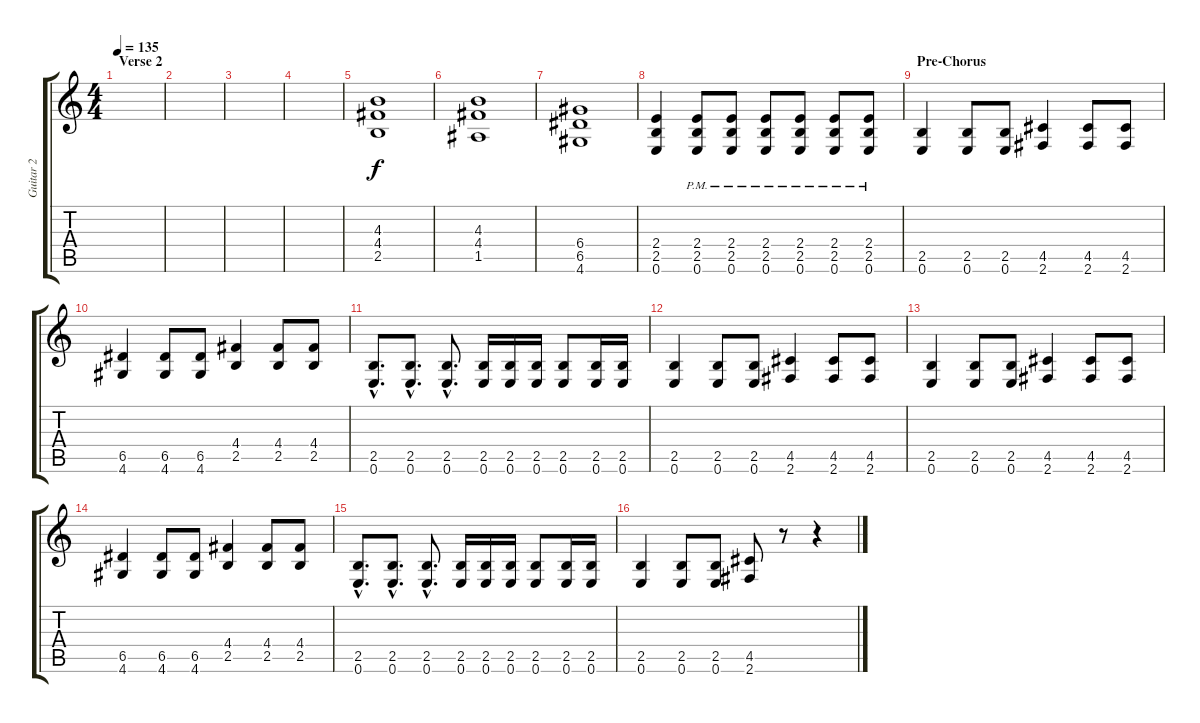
\track ("Guitar 2" "Guitar 2") {instrument distortionguitar}
\staff {score tabs}
\tuning (E4 B3 G3 D3 A2 E2) {hide}
\ts (4 4)
\section ("" "Verse 2")
\tempo 135
\clef g2
\ks c
|
|
|
|
(4.3 4.4 2.5).1 |
(4.3 4.4 1.5).1 |
(6.4 6.5 4.6).1 |
(2.4 2.5 0.6).4 (2.4{pm} 2.5{pm} 0.6{pm}).8 (2.4{pm} 2.5{pm} 0.6{pm}).8 (2.4{pm} 2.5{pm} 0.6{pm}).8 (2.4{pm} 2.5{pm} 0.6{pm}).8 (2.4{pm} 2.5{pm} 0.6{pm}).8 (2.4{pm} 2.5{pm} 0.6{pm}).8 |
\section ("" "Pre-Chorus")
(2.5 0.6).4 (2.5 0.6).8 (2.5 0.6).8 (4.5 2.6).4 (4.5 2.6).8 (4.5 2.6).8 |
(6.5 4.6).4 (6.5 4.6).8 (6.5 4.6).8 (4.4 2.5).4 (4.4 2.5).8 (4.4 2.5).8 |
(2.5{hac} 0.6{hac}).8{d} (2.5{hac} 0.6{hac}).8{d} (2.5{hac} 0.6{hac}).8{d} (2.5 0.6).16 (2.5 0.6).16 (2.5 0.6).16 (2.5 0.6).8 (2.5 0.6).16 (2.5 0.6).16 |
(2.5 0.6).4 (2.5 0.6).8 (2.5 0.6).8 (4.5 2.6).4 (4.5 2.6).8 (4.5 2.6).8 |
(2.5 0.6).4 (2.5 0.6).8 (2.5 0.6).8 (4.5 2.6).4 (4.5 2.6).8 (4.5 2.6).8 |
(6.5 4.6).4 (6.5 4.6).8 (6.5 4.6).8 (4.4 2.5).4 (4.4 2.5).8 (4.4 2.5).8 |
(2.5{hac} 0.6{hac}).8{d} (2.5{hac} 0.6{hac}).8{d} (2.5{hac} 0.6{hac}).8{d} (2.5 0.6).16 (2.5 0.6).16 (2.5 0.6).16 (2.5 0.6).8 (2.5 0.6).16 (2.5 0.6).16 |
(2.5 0.6).4 (2.5 0.6).8 (2.5 0.6).8 (4.5 2.6).8 r.8 r.4
